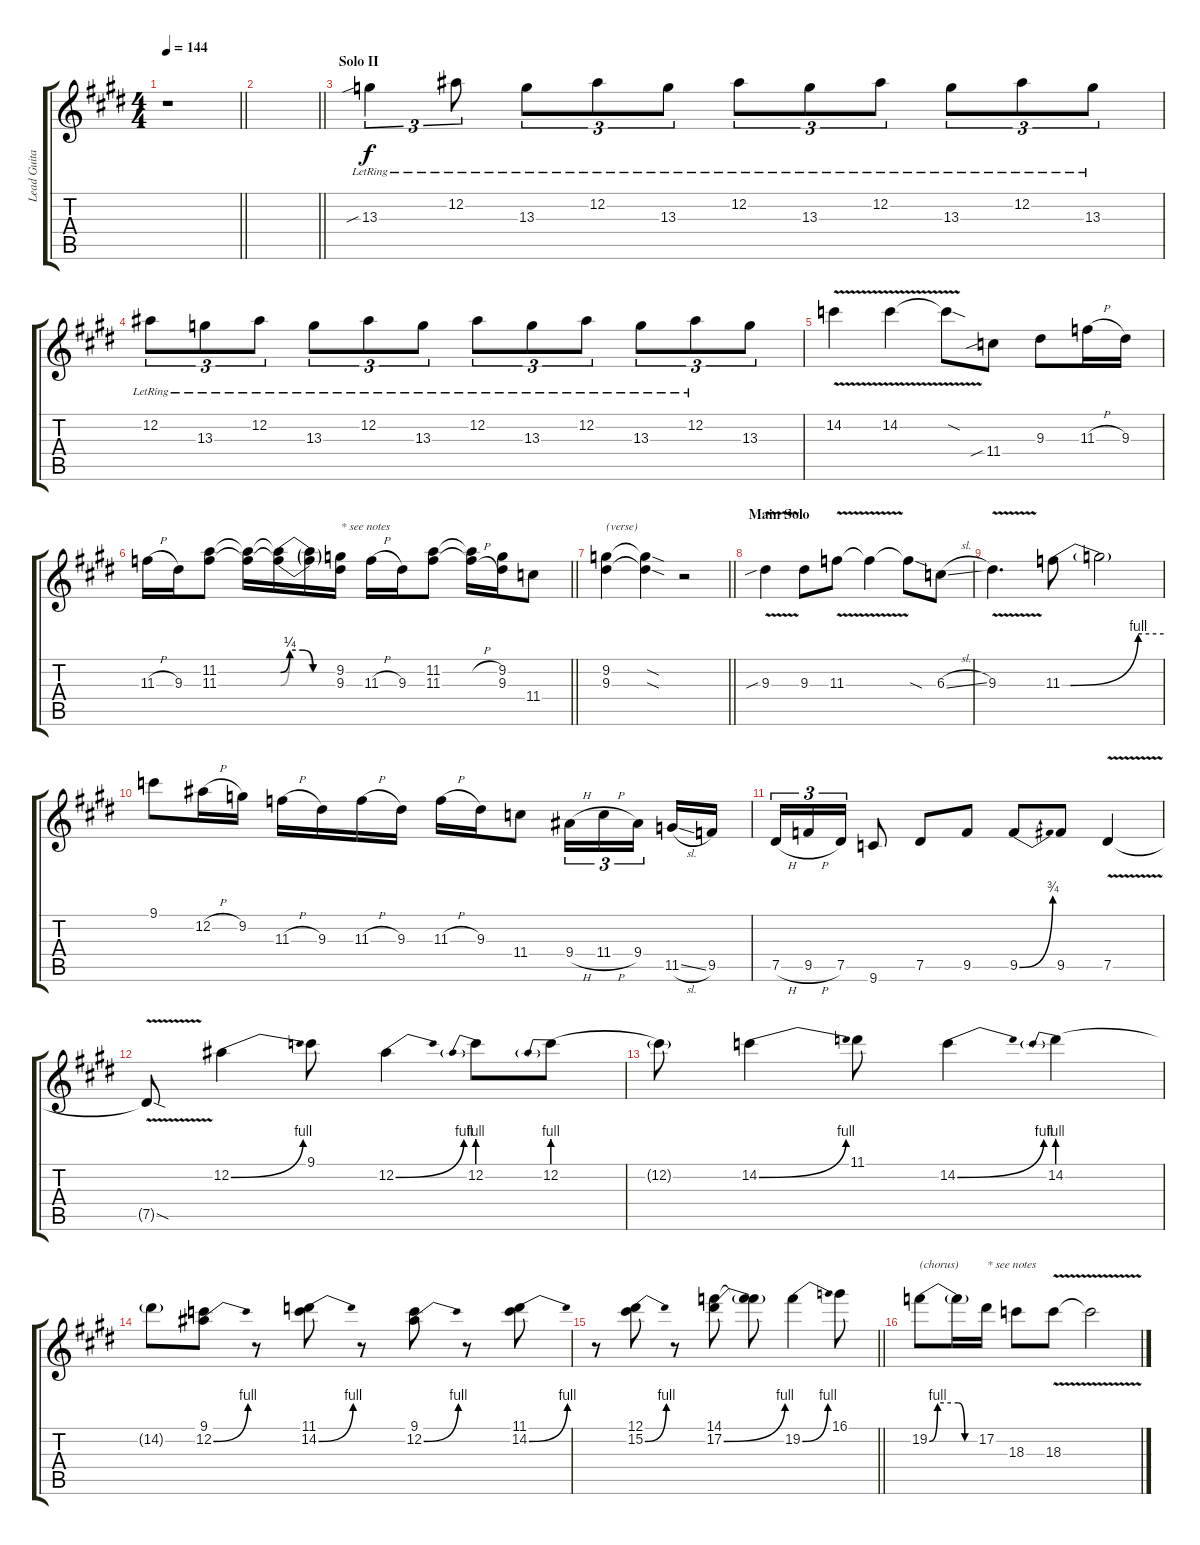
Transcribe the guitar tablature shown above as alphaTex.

\track ("Lead Guitar" "Lead Guita") {instrument distortionguitar}
\staff {score tabs}
\tuning (Eb4 Bb3 Gb3 Db3 Ab2 Eb2) {hide}
\ts (4 4)
\tempo 144
\clef g2
\barLineRight lightlight
\ks c#minor
r.1{dy f} |
\barLineRight lightlight
|
\section ("" "Solo II")
13.3{sib lr}.4{tu (3 2)} 12.2{lr}.8{tu (3 2)} 13.3{lr}.8{tu (3 2)} 12.2{lr}.8{tu (3 2)} 13.3{lr}.8{tu (3 2)} 12.2{lr}.8{tu (3 2)} 13.3{lr}.8{tu (3 2)} 12.2{lr}.8{tu (3 2)} 13.3{lr}.8{tu (3 2)} 12.2{lr}.8{tu (3 2)} 13.3{lr}.8{tu (3 2)} |
12.2{lr}.8{tu (3 2)} 13.3{lr}.8{tu (3 2)} 12.2{lr}.8{tu (3 2)} 13.3{lr}.8{tu (3 2)} 12.2{lr}.8{tu (3 2)} 13.3{lr}.8{tu (3 2)} 12.2{lr}.8{tu (3 2)} 13.3{lr}.8{tu (3 2)} 12.2{lr}.8{tu (3 2)} 13.3{lr}.8{tu (3 2)} 12.2{lr}.8{tu (3 2)} 13.3.8{tu (3 2)} |
14.2{v}.4 14.2{v}.4 14.2{sod t}.8 11.4{sib}.8 9.3.8 11.3{h}.16 9.3.16 |
\barLineRight lightlight
11.3{h}.16 9.3.16 (11.2 11.3).8 (11.2{t} 11.3{t}).16 (11.2{be (custom 0 0 10 1 24 1 35 0 60 0) t} 11.3{be (custom 0 0 10 1 24 1 34 0 60 0) t}).16 (11.2{t} 11.3{t}).16 (9.2 9.3).16{txt "* see notes"} 11.3{h}.16 9.3.16 (11.2 11.3).8 (11.2{h t} 11.3{h t}).16 (9.2 9.3).16 11.4.8 |
\barLineRight lightlight
(9.2 9.3).4{txt "(verse)"} (9.2{sod t} 9.3{sod t}).4 r.2 |
\section ("" "Main Solo")
9.3{v sib}.4 9.3.8 11.3{v}.8 11.3{t}.4 11.3{sod t}.8 6.3{sl}.8 |
9.3{v}.4{d} 11.3{be (custom 0 0 5 0 45 4 60 4)}.8 11.3{t}.2 |
9.1.8 12.2{h}.16 9.2.16 11.3{h}.16 9.3.16 11.3{h}.16 9.3.16 11.3{h}.16 9.3.16 11.4.8 9.4{h}.16{tu (3 2)} 11.4{h}.16{tu (3 2)} 9.4.16{tu (3 2) beam splitsecondary} 11.5{sl}.16 9.5.16 |
7.5{h}.16{tu (3 2)} 9.5{h}.16{tu (3 2)} 7.5.16{tu (3 2)} 9.6.8 7.5.8 9.5.8 9.5{be (bend 0 0 60 3)}.8 9.5.8 7.5{v}.4 |
7.5{sod t}.8 12.2{be (bend 0 0 60 4)}.4 9.1.8 12.2{be (bend 0 0 60 4)}.4 12.2{be (prebend 0 4 60 4)}.8 12.2{be (prebend 0 4 60 4)}.8 |
12.2{t}.8 14.2{be (bend 0 0 60 4)}.4 11.1.8 14.2{be (bend 0 0 60 4)}.4 14.2{be (prebend 0 4 60 4)}.4 |
14.2{t}.8 (9.1 12.2{be (bend 0 0 60 4)}).8 r.8 (11.1 14.2{be (bend 0 0 60 4)}).8 r.8 (9.1 12.2{be (bend 0 0 60 4)}).8 r.8 (11.1 14.2{be (bend 0 0 60 4)}).8 |
\barLineRight lightlight
r.8 (12.1 15.2{be (bend 0 0 60 4)}).8 r.8 (14.1 17.2{be (bend 0 0 60 4)}).8 (14.1{t} 17.2{t}).8 19.2{be (bend 0 0 60 4)}.4 16.1.8 |
19.2{be (custom 0 0 10 4 35 4 43 0 60 0)}.8{txt "(chorus)"} 19.2{t}.16 17.2.16{txt "* see notes"} 18.3.8 18.3{v}.8 18.3{t}.2
